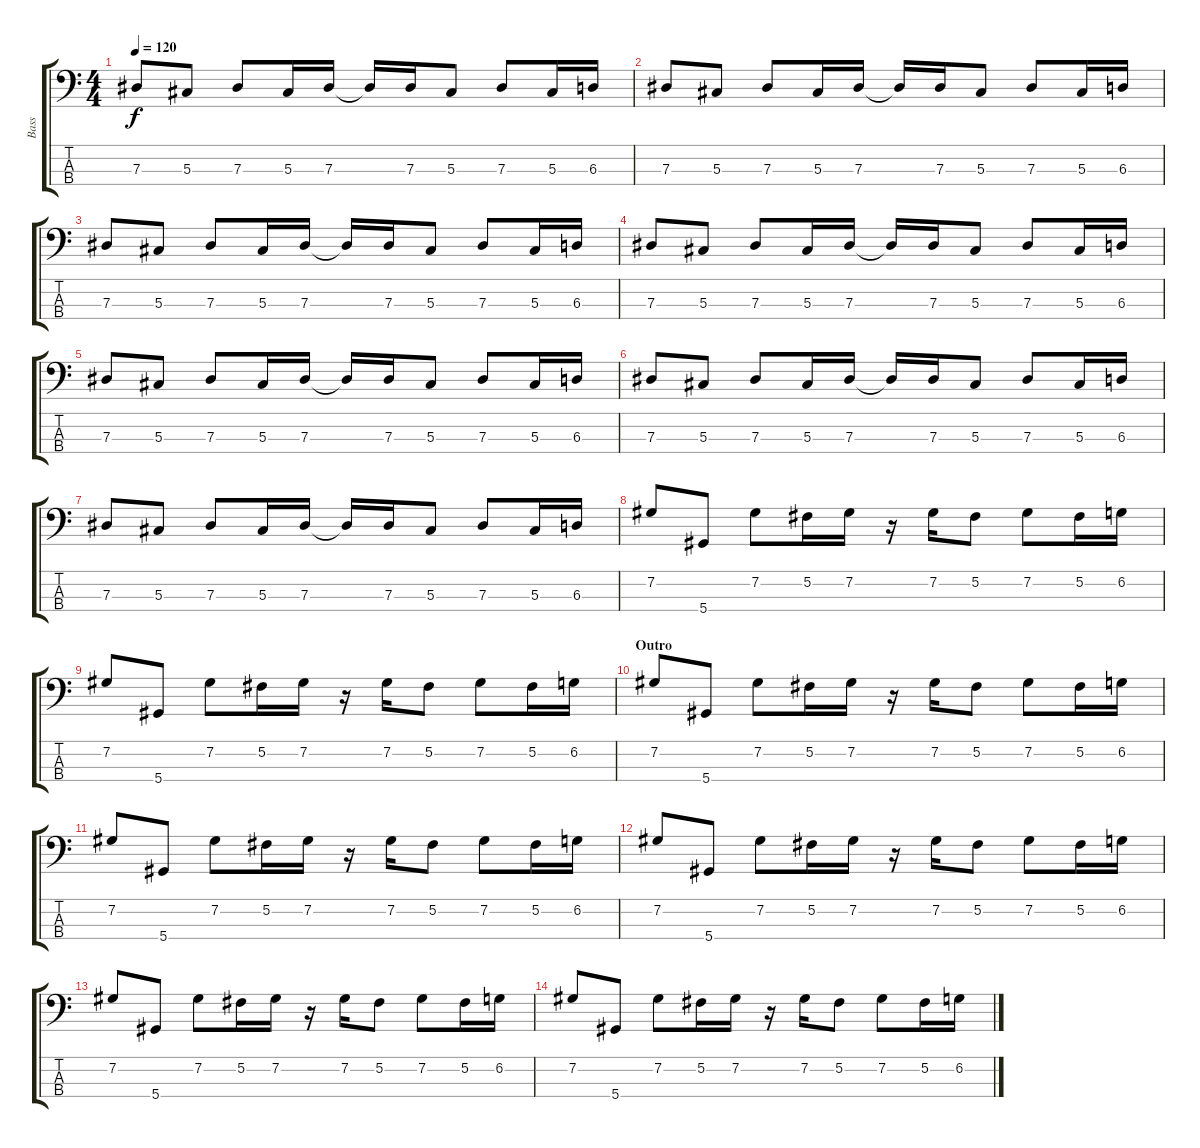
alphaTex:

\track ("Bass" "Bass") {instrument electricbassfinger}
\staff {score tabs}
\tuning (Gb2 Db2 Ab1 Eb1) {hide}
\ts (4 4)
\tempo 120
\clef f4
\ks c
7.3.8{dy f} 5.3.8 7.3.8 5.3.16 7.3.16 7.3{t}.16 7.3.16 5.3.8 7.3.8 5.3.16 6.3.16 |
7.3.8 5.3.8 7.3.8 5.3.16 7.3.16 7.3{t}.16 7.3.16 5.3.8 7.3.8 5.3.16 6.3.16 |
7.3.8 5.3.8 7.3.8 5.3.16 7.3.16 7.3{t}.16 7.3.16 5.3.8 7.3.8 5.3.16 6.3.16 |
7.3.8 5.3.8 7.3.8 5.3.16 7.3.16 7.3{t}.16 7.3.16 5.3.8 7.3.8 5.3.16 6.3.16 |
7.3.8 5.3.8 7.3.8 5.3.16 7.3.16 7.3{t}.16 7.3.16 5.3.8 7.3.8 5.3.16 6.3.16 |
7.3.8 5.3.8 7.3.8 5.3.16 7.3.16 7.3{t}.16 7.3.16 5.3.8 7.3.8 5.3.16 6.3.16 |
7.3.8 5.3.8 7.3.8 5.3.16 7.3.16 7.3{t}.16 7.3.16 5.3.8 7.3.8 5.3.16 6.3.16 |
7.2.8 5.4.8 7.2.8 5.2.16 7.2.16 r.16 7.2.16 5.2.8 7.2.8 5.2.16 6.2.16 |
7.2.8 5.4.8 7.2.8 5.2.16 7.2.16 r.16 7.2.16 5.2.8 7.2.8 5.2.16 6.2.16 |
\section ("" "Outro")
7.2.8 5.4.8 7.2.8 5.2.16 7.2.16 r.16 7.2.16 5.2.8 7.2.8 5.2.16 6.2.16 |
7.2.8 5.4.8 7.2.8 5.2.16 7.2.16 r.16 7.2.16 5.2.8 7.2.8 5.2.16 6.2.16 |
7.2.8 5.4.8 7.2.8 5.2.16 7.2.16 r.16 7.2.16 5.2.8 7.2.8 5.2.16 6.2.16 |
7.2.8 5.4.8 7.2.8 5.2.16 7.2.16 r.16 7.2.16 5.2.8 7.2.8 5.2.16 6.2.16 |
7.2.8 5.4.8 7.2.8 5.2.16 7.2.16 r.16 7.2.16 5.2.8 7.2.8 5.2.16 6.2.16
